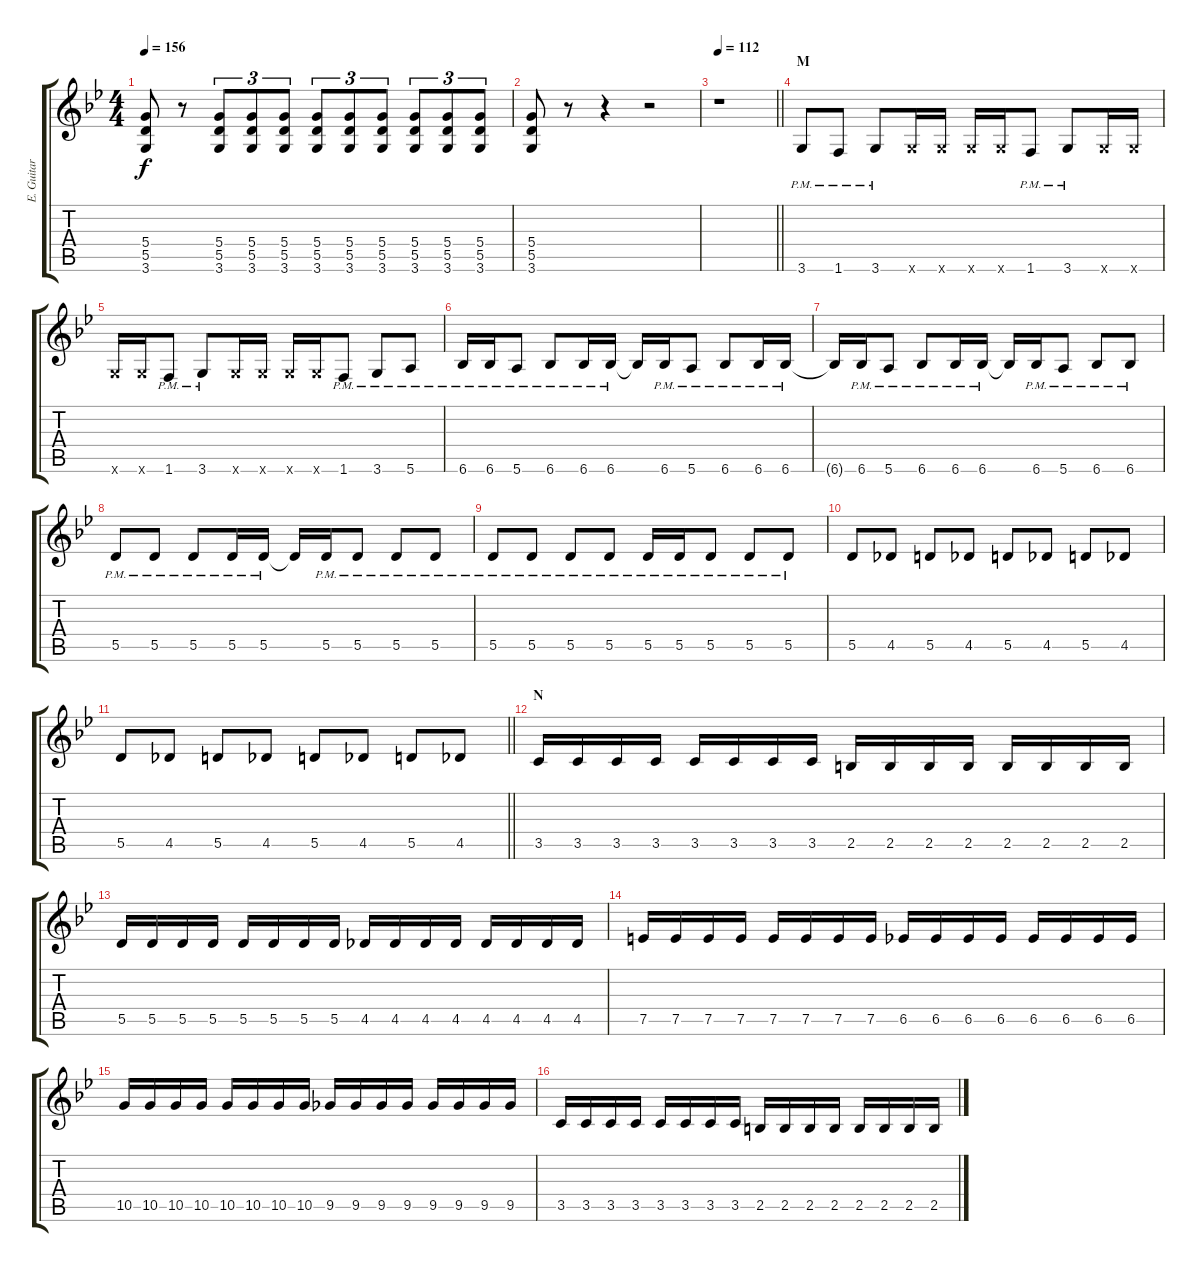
\track ("E. Guitar II" "E. Guitar ") {instrument overdrivenguitar}
\staff {score tabs}
\tuning (E4 B3 G3 D3 A2 E2) {hide}
\ts (4 4)
\tempo 156
\clef g2
\ks bb
(5.4 5.5 3.6).8{dy f} r.8 (5.4 5.5 3.6).8{tu (3 2)} (5.4 5.5 3.6).8{tu (3 2)} (5.4 5.5 3.6).8{tu (3 2)} (5.4 5.5 3.6).8{tu (3 2)} (5.4 5.5 3.6).8{tu (3 2)} (5.4 5.5 3.6).8{tu (3 2)} (5.4 5.5 3.6).8{tu (3 2)} (5.4 5.5 3.6).8{tu (3 2)} (5.4 5.5 3.6).8{tu (3 2)} |
(5.4 5.5 3.6).8 r.8 r.4 r.2 |
\tempo 112
\barLineRight lightlight
r.1 |
\section ("" "M")
3.6{pm}.8 1.6{pm}.8 3.6{pm}.8 3.6{x}.16 3.6{x}.16 3.6{x}.16 3.6{x}.16 1.6{pm}.8 3.6{pm}.8 3.6{x}.16 3.6{x}.16 |
3.6{x}.16 3.6{x}.16 1.6{pm}.8 3.6{pm}.8 3.6{x}.16 3.6{x}.16 3.6{x}.16 3.6{x}.16 1.6{pm}.8 3.6{pm}.8 5.6{pm}.8 |
6.6{pm}.16 6.6{pm}.16 5.6{pm}.8 6.6{pm}.8 6.6{pm}.16 6.6{pm}.16 6.6{t}.16 6.6{pm}.16 5.6{pm}.8 6.6{pm}.8 6.6{pm}.16 6.6{pm}.16 |
6.6{t}.16 6.6{pm}.16 5.6{pm}.8 6.6{pm}.8 6.6{pm}.16 6.6{pm}.16 6.6{t}.16 6.6{pm}.16 5.6{pm}.8 6.6{pm}.8 6.6{pm}.8 |
5.5{pm}.8 5.5{pm}.8 5.5{pm}.8 5.5{pm}.16 5.5{pm}.16 5.5{t}.16 5.5{pm}.16 5.5{pm}.8 5.5{pm}.8 5.5{pm}.8 |
5.5{pm}.8 5.5{pm}.8 5.5{pm}.8 5.5{pm}.8 5.5{pm}.16 5.5{pm}.16 5.5{pm}.8 5.5{pm}.8 5.5{pm}.8 |
5.5.8 4.5.8 5.5.8 4.5.8 5.5.8 4.5.8 5.5.8 4.5.8 |
\barLineRight lightlight
5.5.8 4.5.8 5.5.8 4.5.8 5.5.8 4.5.8 5.5.8 4.5.8 |
\section ("" "N")
3.5.16 3.5.16 3.5.16 3.5.16 3.5.16 3.5.16 3.5.16 3.5.16 2.5.16 2.5.16 2.5.16 2.5.16 2.5.16 2.5.16 2.5.16 2.5.16 |
5.5.16 5.5.16 5.5.16 5.5.16 5.5.16 5.5.16 5.5.16 5.5.16 4.5.16 4.5.16 4.5.16 4.5.16 4.5.16 4.5.16 4.5.16 4.5.16 |
7.5.16 7.5.16 7.5.16 7.5.16 7.5.16 7.5.16 7.5.16 7.5.16 6.5.16 6.5.16 6.5.16 6.5.16 6.5.16 6.5.16 6.5.16 6.5.16 |
10.5.16 10.5.16 10.5.16 10.5.16 10.5.16 10.5.16 10.5.16 10.5.16 9.5.16 9.5.16 9.5.16 9.5.16 9.5.16 9.5.16 9.5.16 9.5.16 |
3.5.16 3.5.16 3.5.16 3.5.16 3.5.16 3.5.16 3.5.16 3.5.16 2.5.16 2.5.16 2.5.16 2.5.16 2.5.16 2.5.16 2.5.16 2.5.16
